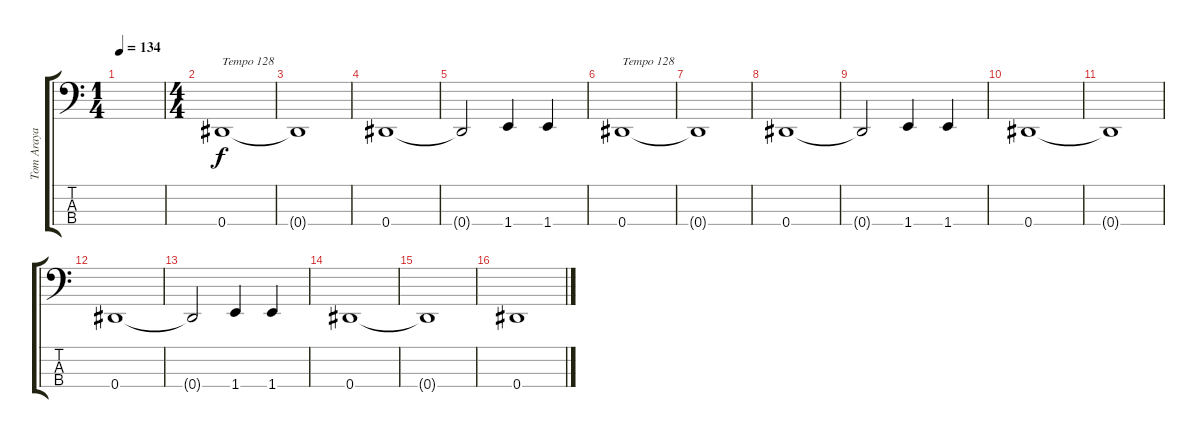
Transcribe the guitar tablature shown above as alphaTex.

\track ("Tom Araya (Bass)" "Tom Araya ") {instrument electricbasspick}
\staff {score tabs}
\tuning (Gb2 Db2 Ab1 Eb1) {hide}
\ts (1 4)
\tempo 134
\clef f4
\ks c
|
\ts (4 4)
0.4.1{txt "Tempo 128"} |
0.4{t}.1 |
0.4.1 |
0.4{t}.2 1.4.4 1.4.4 |
0.4.1{txt "Tempo 128"} |
0.4{t}.1 |
0.4.1 |
0.4{t}.2 1.4.4 1.4.4 |
0.4.1 |
0.4{t}.1 |
0.4.1 |
0.4{t}.2 1.4.4 1.4.4 |
0.4.1 |
0.4{t}.1 |
0.4.1
